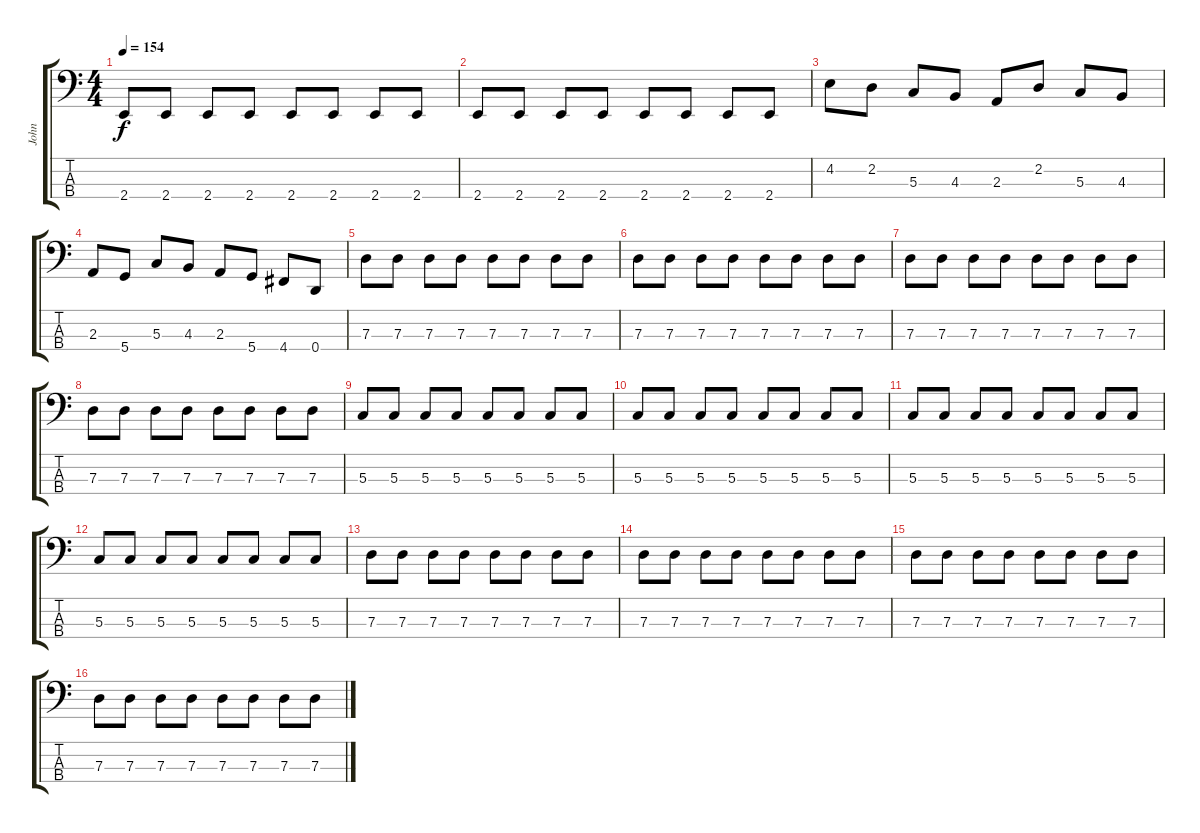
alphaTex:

\track ("John" "John") {instrument electricbassfinger}
\staff {score tabs}
\tuning (F2 C2 G1 D1) {hide}
\ts (4 4)
\tempo 154
\clef f4
\ks c
2.4.8{dy f} 2.4.8 2.4.8 2.4.8 2.4.8 2.4.8 2.4.8 2.4.8 |
2.4.8 2.4.8 2.4.8 2.4.8 2.4.8 2.4.8 2.4.8 2.4.8 |
4.2.8 2.2.8 5.3.8 4.3.8 2.3.8 2.2.8 5.3.8 4.3.8 |
2.3.8 5.4.8 5.3.8 4.3.8 2.3.8 5.4.8 4.4.8 0.4.8 |
7.3.8 7.3.8 7.3.8 7.3.8 7.3.8 7.3.8 7.3.8 7.3.8 |
7.3.8 7.3.8 7.3.8 7.3.8 7.3.8 7.3.8 7.3.8 7.3.8 |
7.3.8 7.3.8 7.3.8 7.3.8 7.3.8 7.3.8 7.3.8 7.3.8 |
7.3.8 7.3.8 7.3.8 7.3.8 7.3.8 7.3.8 7.3.8 7.3.8 |
5.3.8 5.3.8 5.3.8 5.3.8 5.3.8 5.3.8 5.3.8 5.3.8 |
5.3.8 5.3.8 5.3.8 5.3.8 5.3.8 5.3.8 5.3.8 5.3.8 |
5.3.8 5.3.8 5.3.8 5.3.8 5.3.8 5.3.8 5.3.8 5.3.8 |
5.3.8 5.3.8 5.3.8 5.3.8 5.3.8 5.3.8 5.3.8 5.3.8 |
7.3.8 7.3.8 7.3.8 7.3.8 7.3.8 7.3.8 7.3.8 7.3.8 |
7.3.8 7.3.8 7.3.8 7.3.8 7.3.8 7.3.8 7.3.8 7.3.8 |
7.3.8 7.3.8 7.3.8 7.3.8 7.3.8 7.3.8 7.3.8 7.3.8 |
7.3.8 7.3.8 7.3.8 7.3.8 7.3.8 7.3.8 7.3.8 7.3.8
